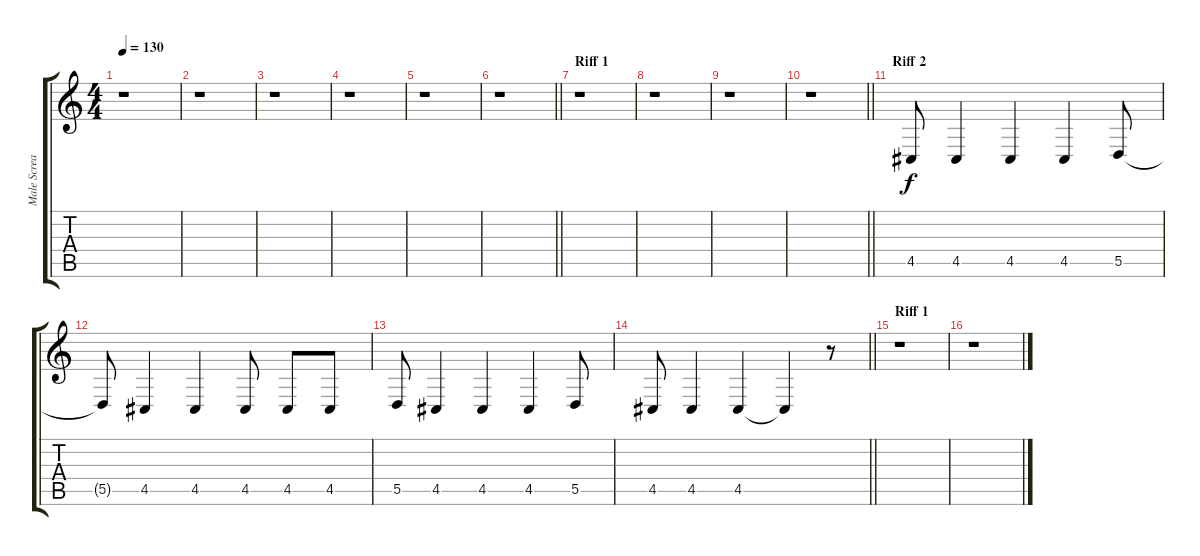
\track ("Male Screams/ Vocals" "Male Screa") {instrument lead6voice}
\staff {score tabs}
\tuning (E4 B3 G3 D3 A2 E2) {hide}
\ts (4 4)
\tempo 130
\clef g2
\ks c
r.1{dy f} |
r.1 |
r.1 |
r.1 |
r.1 |
\barLineRight lightlight
r.1 |
\section ("" "Riff 1")
r.1 |
r.1 |
r.1 |
\barLineRight lightlight
r.1 |
\section ("" "Riff 2")
4.5.8 4.5.4 4.5.4 4.5.4 5.5.8 |
5.5{t}.8 4.5.4 4.5.4 4.5.8 4.5.8 4.5.8 |
5.5.8 4.5.4 4.5.4 4.5.4 5.5.8 |
\barLineRight lightlight
4.5.8 4.5.4 4.5.4 4.5{t}.4 r.8 |
\section ("" "Riff 1")
r.1 |
r.1
